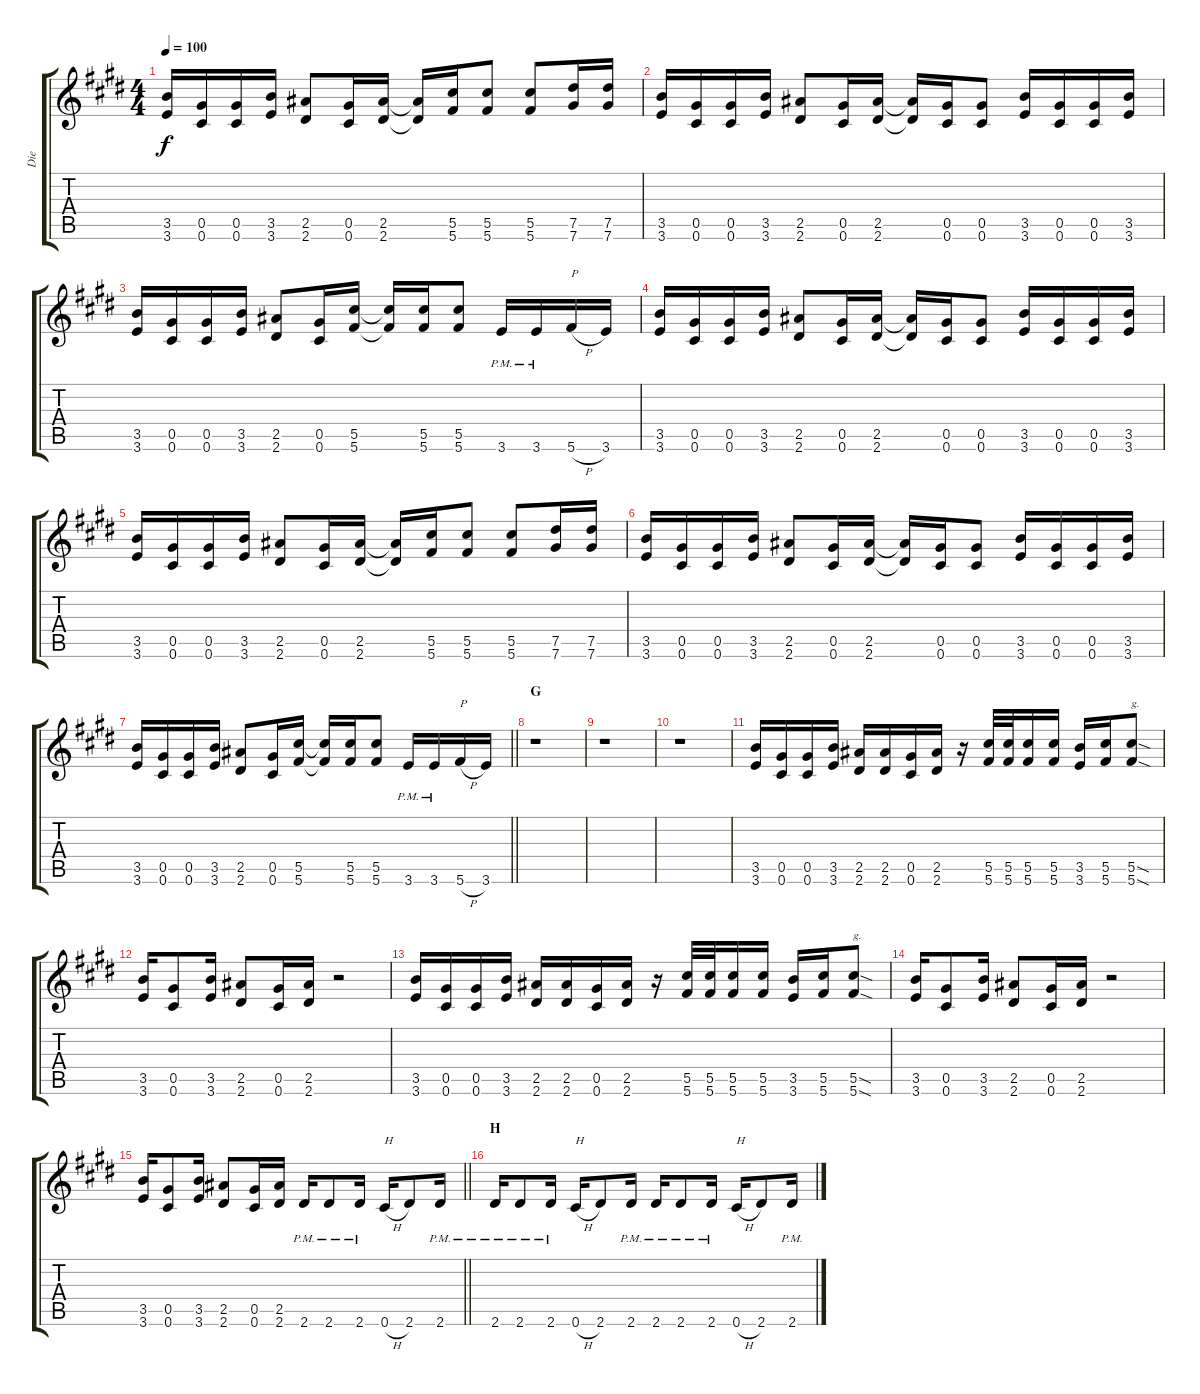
\track ("Die" "Die") {instrument distortionguitar}
\staff {score tabs}
\tuning (Eb4 Bb3 Gb3 Db3 Ab2 Db2) {hide}
\ts (4 4)
\tempo 100
\clef g2
\ks c#minor
(3.5 3.6).16{ot 8vb dy f} (0.5 0.6).16{ot 8vb} (0.5 0.6).16{ot 8vb} (3.5 3.6).16{ot 8vb} (2.5 2.6).8{ot 8vb} (0.5 0.6).16{ot 8vb} (2.5 2.6).16{ot 8vb} (2.5{t} 2.6{t}).16{ot 8vb} (5.5 5.6).16{ot 8vb} (5.5 5.6).8{ot 8vb} (5.5 5.6).8{ot 8vb} (7.5 7.6).16{ot 8vb} (7.5 7.6).16{ot 8vb} |
(3.5 3.6).16{ot 8vb} (0.5 0.6).16{ot 8vb} (0.5 0.6).16{ot 8vb} (3.5 3.6).16{ot 8vb} (2.5 2.6).8{ot 8vb} (0.5 0.6).16{ot 8vb} (2.5 2.6).16{ot 8vb} (2.5{t} 2.6{t}).16{ot 8vb} (0.5 0.6).16{ot 8vb} (0.5 0.6).8{ot 8vb} (3.5 3.6).16{ot 8vb} (0.5 0.6).16{ot 8vb} (0.5 0.6).16{ot 8vb} (3.5 3.6).16{ot 8vb} |
(3.5 3.6).16{ot 8vb} (0.5 0.6).16{ot 8vb} (0.5 0.6).16{ot 8vb} (3.5 3.6).16{ot 8vb} (2.5 2.6).8{ot 8vb} (0.5 0.6).16{ot 8vb} (5.5 5.6).16{ot 8vb} (5.5{t} 5.6{t}).16{ot 8vb} (5.5 5.6).16{ot 8vb} (5.5 5.6).8{ot 8vb} 3.6{pm}.16{ot 8vb} 3.6{pm}.16{ot 8vb} 5.6{h}.16{ot 8vb txt "P"} 3.6.16{ot 8vb} |
(3.5 3.6).16{ot 8vb} (0.5 0.6).16{ot 8vb} (0.5 0.6).16{ot 8vb} (3.5 3.6).16{ot 8vb} (2.5 2.6).8{ot 8vb} (0.5 0.6).16{ot 8vb} (2.5 2.6).16{ot 8vb} (2.5{t} 2.6{t}).16{ot 8vb} (0.5 0.6).16{ot 8vb} (0.5 0.6).8{ot 8vb} (3.5 3.6).16{ot 8vb} (0.5 0.6).16{ot 8vb} (0.5 0.6).16{ot 8vb} (3.5 3.6).16{ot 8vb} |
(3.5 3.6).16{ot 8vb} (0.5 0.6).16{ot 8vb} (0.5 0.6).16{ot 8vb} (3.5 3.6).16{ot 8vb} (2.5 2.6).8{ot 8vb} (0.5 0.6).16{ot 8vb} (2.5 2.6).16{ot 8vb} (2.5{t} 2.6{t}).16{ot 8vb} (5.5 5.6).16{ot 8vb} (5.5 5.6).8{ot 8vb} (5.5 5.6).8{ot 8vb} (7.5 7.6).16{ot 8vb} (7.5 7.6).16{ot 8vb} |
(3.5 3.6).16{ot 8vb} (0.5 0.6).16{ot 8vb} (0.5 0.6).16{ot 8vb} (3.5 3.6).16{ot 8vb} (2.5 2.6).8{ot 8vb} (0.5 0.6).16{ot 8vb} (2.5 2.6).16{ot 8vb} (2.5{t} 2.6{t}).16{ot 8vb} (0.5 0.6).16{ot 8vb} (0.5 0.6).8{ot 8vb} (3.5 3.6).16{ot 8vb} (0.5 0.6).16{ot 8vb} (0.5 0.6).16{ot 8vb} (3.5 3.6).16{ot 8vb} |
\barLineRight lightlight
(3.5 3.6).16{ot 8vb} (0.5 0.6).16{ot 8vb} (0.5 0.6).16{ot 8vb} (3.5 3.6).16{ot 8vb} (2.5 2.6).8{ot 8vb} (0.5 0.6).16{ot 8vb} (5.5 5.6).16{ot 8vb} (5.5{t} 5.6{t}).16{ot 8vb} (5.5 5.6).16{ot 8vb} (5.5 5.6).8{ot 8vb} 3.6{pm}.16{ot 8vb} 3.6{pm}.16{ot 8vb} 5.6{h}.16{ot 8vb txt "P"} 3.6.16{ot 8vb} |
\section ("" "G")
r.1{ot 8vb} |
r.1{ot 8vb} |
r.1{ot 8vb} |
(3.5 3.6).16{ot 8vb} (0.5 0.6).16{ot 8vb} (0.5 0.6).16{ot 8vb} (3.5 3.6).16{ot 8vb} (2.5 2.6).16{ot 8vb} (2.5 2.6).16{ot 8vb} (0.5 0.6).16{ot 8vb} (2.5 2.6).16{ot 8vb} r.16{ot 8vb} (5.5 5.6).32{ot 8vb} (5.5 5.6).32{ot 8vb} (5.5 5.6).16{ot 8vb} (5.5 5.6).16{ot 8vb} (3.5 3.6).16{ot 8vb} (5.5 5.6).16{ot 8vb} (5.5{sod} 5.6{sod}).8{ot 8vb txt "g."} |
(3.5 3.6).16{ot 8vb} (0.5 0.6).8{ot 8vb} (3.5 3.6).16{ot 8vb} (2.5 2.6).8{ot 8vb} (0.5 0.6).16{ot 8vb} (2.5 2.6).16{ot 8vb} r.2{ot 8vb} |
(3.5 3.6).16{ot 8vb} (0.5 0.6).16{ot 8vb} (0.5 0.6).16{ot 8vb} (3.5 3.6).16{ot 8vb} (2.5 2.6).16{ot 8vb} (2.5 2.6).16{ot 8vb} (0.5 0.6).16{ot 8vb} (2.5 2.6).16{ot 8vb} r.16{ot 8vb} (5.5 5.6).32{ot 8vb} (5.5 5.6).32{ot 8vb} (5.5 5.6).16{ot 8vb} (5.5 5.6).16{ot 8vb} (3.5 3.6).16{ot 8vb} (5.5 5.6).16{ot 8vb} (5.5{sod} 5.6{sod}).8{ot 8vb txt "g."} |
(3.5 3.6).16{ot 8vb} (0.5 0.6).8{ot 8vb} (3.5 3.6).16{ot 8vb} (2.5 2.6).8{ot 8vb} (0.5 0.6).16{ot 8vb} (2.5 2.6).16{ot 8vb} r.2{ot 8vb} |
\barLineRight lightlight
(3.5 3.6).16{ot 8vb} (0.5 0.6).8{ot 8vb} (3.5 3.6).16{ot 8vb} (2.5 2.6).8{ot 8vb} (0.5 0.6).16{ot 8vb} (2.5 2.6).16{ot 8vb} 2.6{pm}.16{ot 8vb} 2.6{pm}.8{ot 8vb} 2.6{pm}.16{ot 8vb} 0.6{h}.16{ot 8vb txt "H"} 2.6.8{ot 8vb} 2.6{pm}.16{ot 8vb} |
\section ("" "H")
2.6{pm}.16{ot 8vb} 2.6{pm}.8{ot 8vb} 2.6{pm}.16{ot 8vb} 0.6{h}.16{ot 8vb txt "H"} 2.6.8{ot 8vb} 2.6{pm}.16{ot 8vb} 2.6{pm}.16{ot 8vb} 2.6{pm}.8{ot 8vb} 2.6{pm}.16{ot 8vb} 0.6{h}.16{ot 8vb txt "H"} 2.6.8{ot 8vb} 2.6{pm}.16{ot 8vb}
